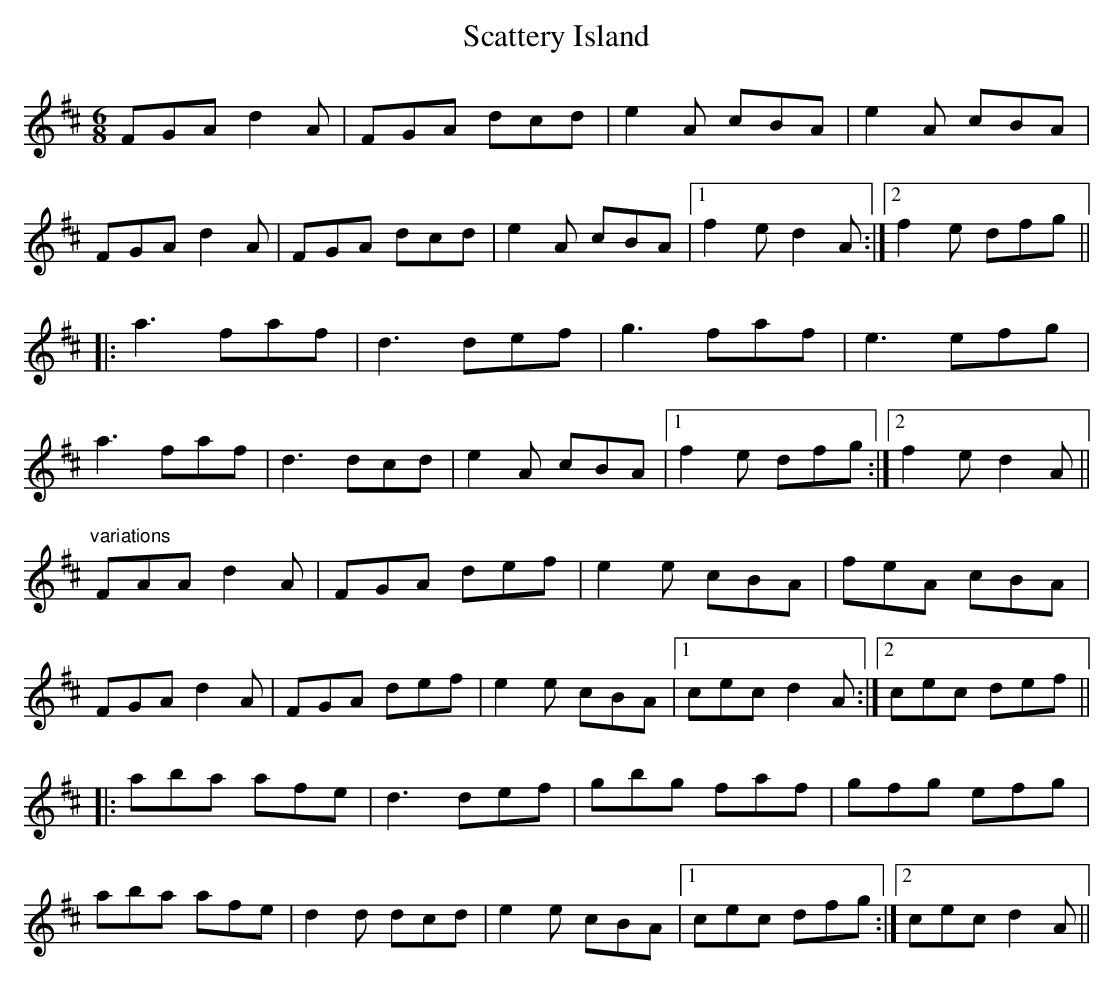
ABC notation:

X:1
T:Scattery Island
M:6/8
K:D
FGA d2A|FGA dcd|e2A cBA|e2A cBA|
FGA d2A|FGA dcd|e2A cBA|1 f2e d2A:|2 f2e dfg||
|:a3 faf|d3 def|g3 faf|e3 efg|
a3 faf|d3 dcd|e2A cBA|1 f2e dfg:|2 f2e d2A||
"variations"
FAA d2A|FGA def|e2e cBA|feA cBA|
FGA d2A|FGA def|e2e cBA|1 cec d2A:|2 cec def||
|:aba afe|d3 def|gbg faf|gfg efg|
aba afe|d2d dcd|e2e cBA|1 cec dfg:|2 cec d2A||
